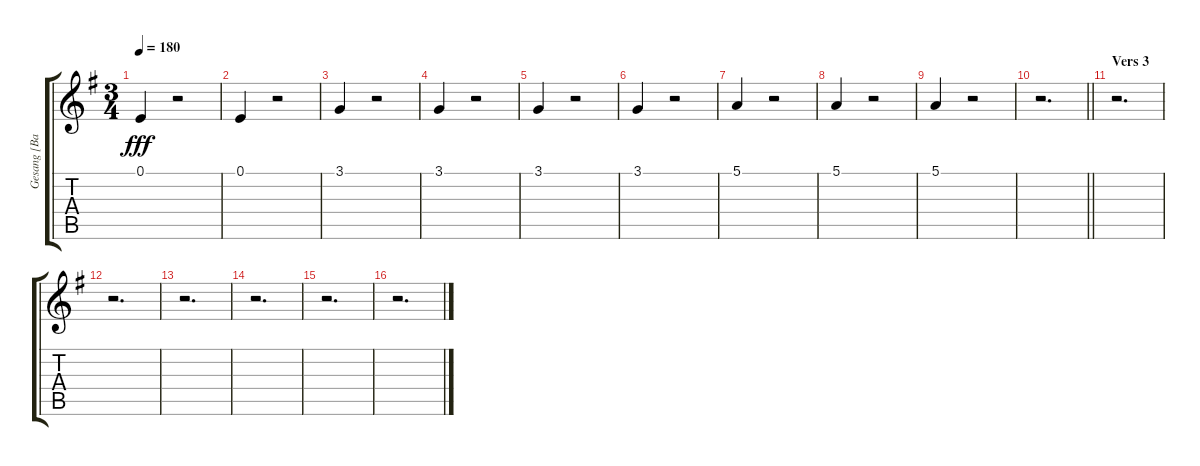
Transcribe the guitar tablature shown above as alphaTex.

\track ("Gesang [Back/Farin]" "Gesang [Ba") {instrument voiceoohs}
\staff {score tabs}
\tuning (E4 B3 G3 D3 A2 E2) {hide}
\ts (3 4)
\tempo 180
\clef g2
\ks eminor
0.1.4{dy fff} r.2 |
0.1.4 r.2 |
3.1.4 r.2 |
3.1.4 r.2 |
3.1.4 r.2 |
3.1.4 r.2 |
5.1.4 r.2 |
5.1.4 r.2 |
5.1.4 r.2 |
\barLineRight lightlight
r.2{d} |
\section ("" "Vers 3")
r.2{d} |
r.2{d} |
r.2{d} |
r.2{d} |
r.2{d} |
r.2{d}
